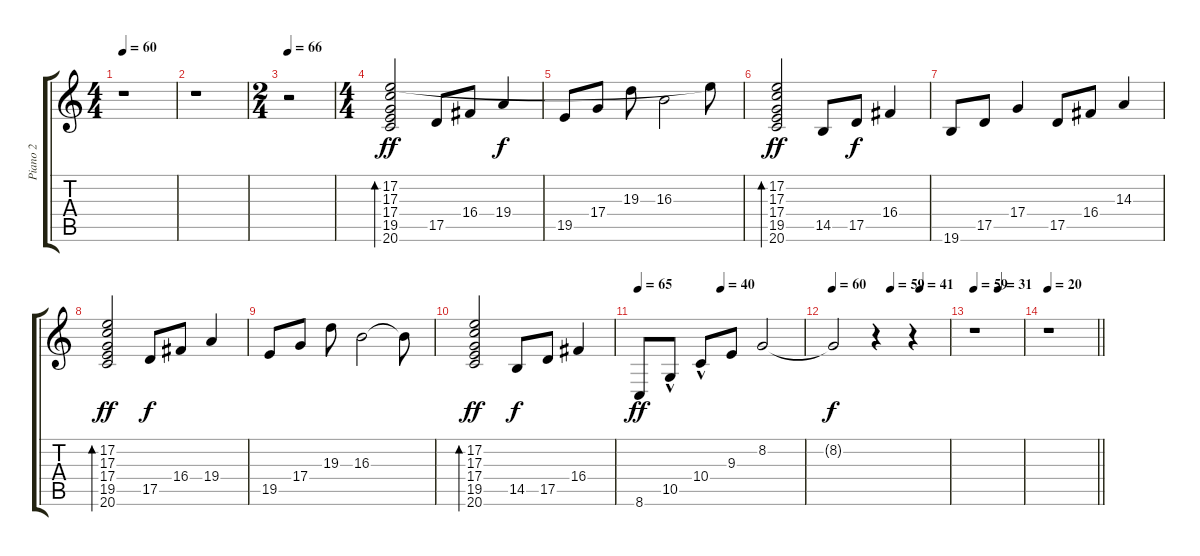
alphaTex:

\track ("Piano 2" "Piano 2") {instrument acousticgrandpiano}
\staff {score tabs}
\tuning (E4 B3 G3 D3 A2 E2) {hide}
\ts (4 4)
\tempo 60
\clef g2
\ks c
r.1{dy f} |
r.1 |
\ts (2 4)
\tempo 66
r.2{volume 10} |
\ts (4 4)
(17.2 17.3 17.4 19.5 20.6).2{bd 30 dy ff} 17.5.8 16.4.8 19.4.4{dy f} |
19.5.8 17.4.8 19.3.8 16.3.2 17.2{t}.8 |
(17.2 17.3 17.4 19.5 20.6).2{bd 30 dy ff} 14.5.8 17.5.8{dy f} 16.4.4 |
19.6.8 17.5.8 17.4.4 17.5.8 16.4.8 14.3.4 |
(17.2 17.3 17.4 19.5 20.6).2{bd 30 dy ff} 17.5.8{dy f} 16.4.8 19.4.4 |
19.5.8 17.4.8 19.3.8 16.3.2 16.3{t}.8 |
(17.2 17.3 17.4 19.5 20.6).2{bd 30 dy ff} 14.5.8{dy f} 17.5.8 16.4.4 |
\tempo 65
\tempo (40 0.5)
8.6.8{dy ff} 10.5{hac}.8 10.4{hac}.8 9.3.8 8.2.2 |
\tempo 60
\tempo (59 0.5)
\tempo (41 0.75)
8.2{t}.2{dy f} r.4 r.4 |
\tempo 59
\tempo (31 0.5)
r.1 |
\tempo 20
\barLineRight lightlight
r.1
